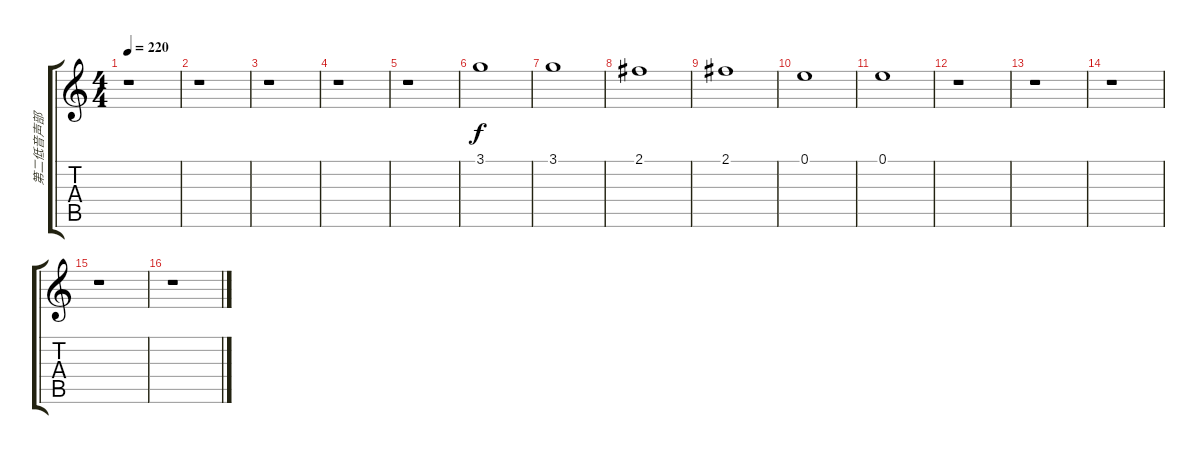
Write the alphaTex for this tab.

\track ("第二低音声部" "第二低音声部") {instrument acousticguitarnylon}
\staff {score tabs}
\tuning (E4 B3 G3 D3 A2 E2) {hide}
\ts (4 4)
\tempo 220
\clef g2
\ks c
r.1{dy f} |
r.1 |
r.1 |
r.1 |
r.1 |
3.1.1 |
3.1.1 |
2.1.1 |
2.1.1 |
0.1.1 |
0.1.1 |
r.1 |
r.1 |
r.1 |
r.1 |
r.1
